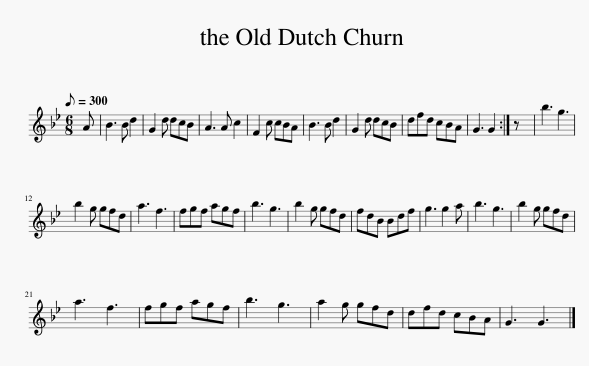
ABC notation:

X:1
L:1/8
Q:1/8=300
M:6/8
I:linebreak $
K:Gmin
V:1 treble
V:1
 A | B3 B d2 | G2 d dcB | A3 A c2 | F2 c cBA | %5
 B3 B d2 | G2 d dcB | dfd cBA | G3 G2 :| z | %10
 b3 g3 |$ b2 g gfd | a3 f3 | fgf agf | b3 g3 | %15
 b2 g gfd | fdB Bdf | g3 g2 a | b3 g3 | b2 g gfd |$ %20
 a3 f3 | fgf agf | b3 g3 | a2 g gfd | dfd cBA | %25
 G3 G3 |] %26
